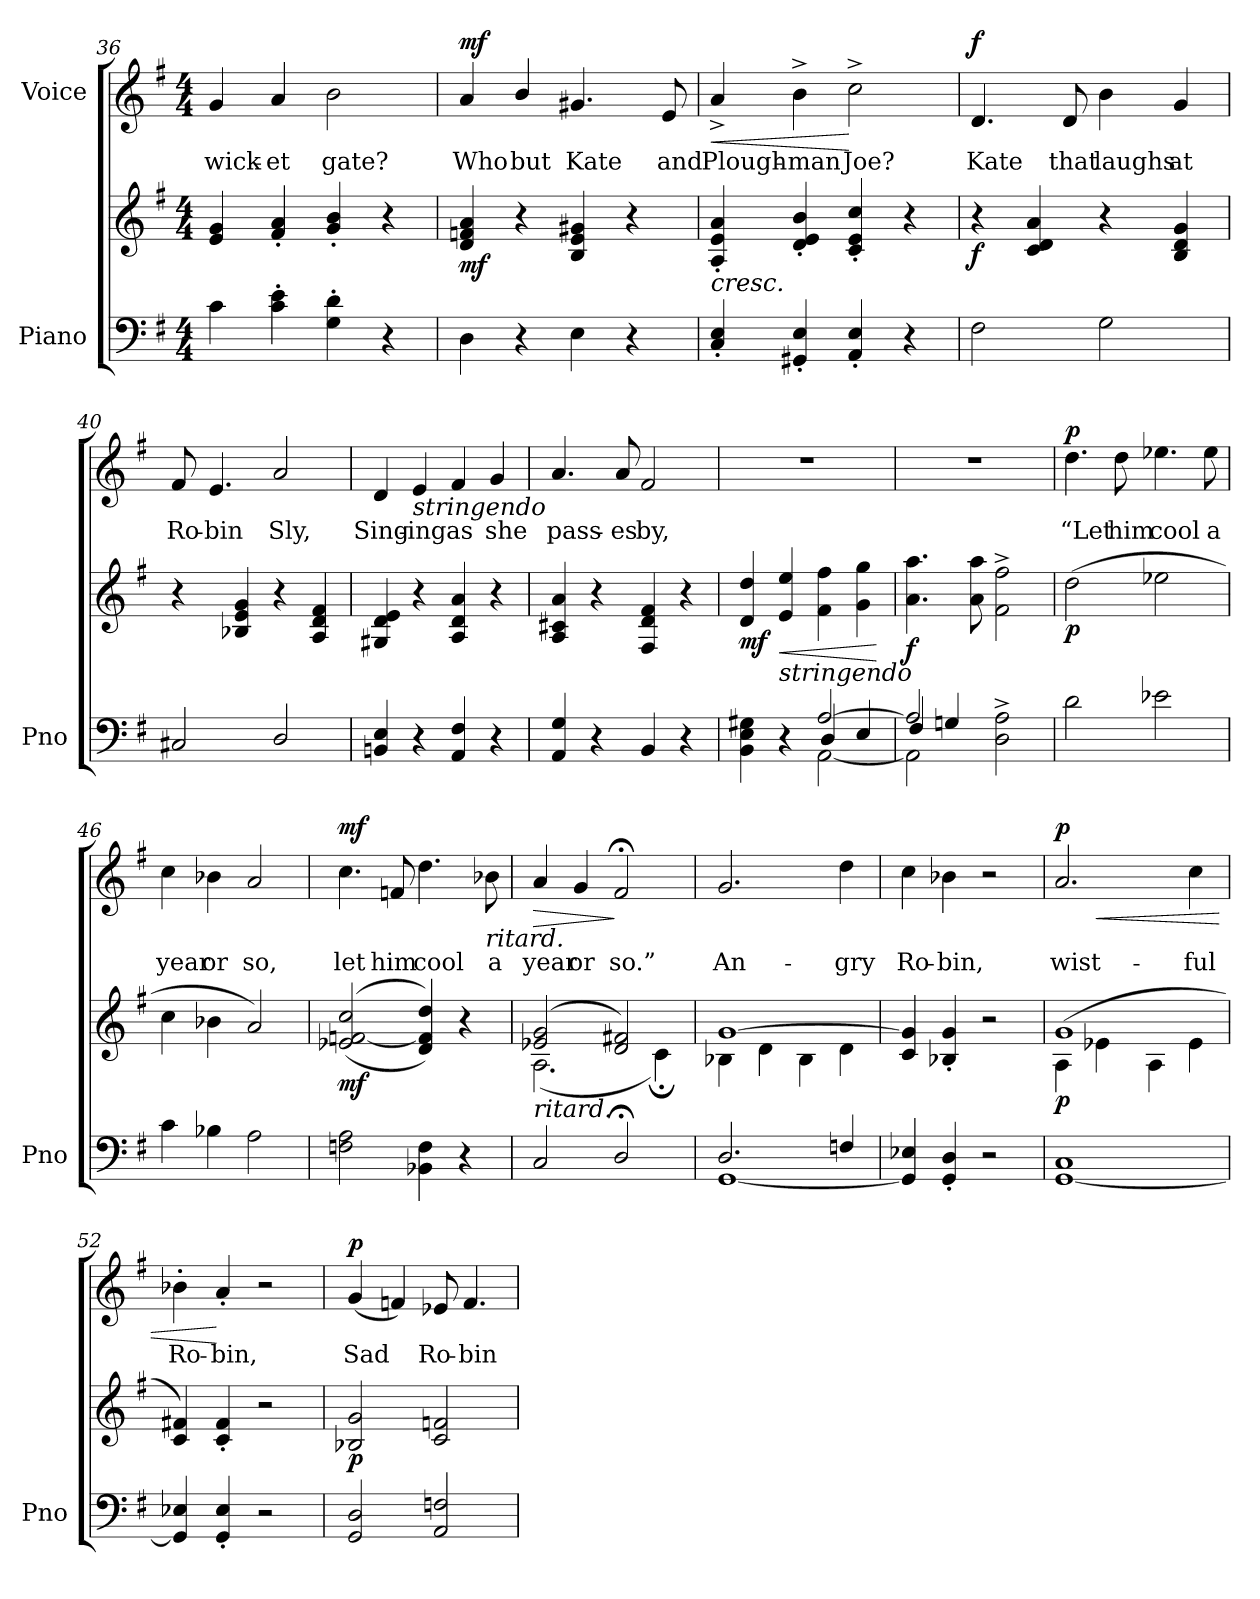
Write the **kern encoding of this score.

**kern	**kern	**dynam	**kern	**text	**dynam
*part2	*part2	*part2	*part1	*part1	*part1
*staff3	*staff2	*staff2/3	*staff1	*staff1	*staff1
*I"Piano	*	*	*I"Voice	*	*
*I'Pno	*	*	*	*	*
*clefF4	*clefG2	*	*clefG2	*	*
*k[f#]	*k[f#]	*	*k[f#]	*	*
*M4/4	*M4/4	*	*M4/4	*	*
=36	=36	=36	=36	=36	=36
!	!	!	!	!LO:LY:b	!
4c\	4e/ 4g/	.	4g/	wick-	.
!	!	!	!	!LO:LY:b	!
4c\' 4e\'	4f#/' 4a/'	.	4a/	-et	.
!	!	!	!	!LO:LY:b	!
4G\' 4d\'	4g/' 4b/'	.	2b\	gate?	.
4r	4r	.	.	.	.
!!LO:LB:g=z
=37	=37	=37	=37	=37	=37
!	!	!LO:DY:b	!	!LO:LY:b	!LO:DY:a
4D\	4d/ 4fn/ 4a/	mf	4a/	Who	mf
!	!	!	!	!LO:LY:b	!
4r	4r	.	4b/	but	.
!	!	!	!	!LO:LY:b	!
4E\	4B/ 4e/ 4g#X/	.	4.g#X/	Kate	.
4r	4r	.	.	.	.
!	!	!	!	!LO:LY:b	!
.	.	.	8e/	and	.
=38	=38	=38	=38	=38	=38
!	!	!LO:HP:b	!	!LO:LY:b	!LO:HP:b
4C/' 4E/'	4A/' 4e/' 4a/'	<	4a^>/	Plough-	<
!	!	!	!	!LO:LY:b	!
4GG#X/' 4E/'	4d/' 4e/' 4b/'	.	4b^\	-man	.
!	!	!	!	!LO:LY:b	!
4AA/' 4E/'	4c/' 4e/' 4cc/'	.	2cc^\	Joe?	[
4r	4r	.	.	.	.
=39	=39	=39	=39	=39	=39
!	!	!LO:DY:b	!	!LO:LY:b	!LO:DY:a
2F#\	4r	f	4.d/	Kate	f
.	4c/ 4d/ 4a/	.	.	.	.
!	!	!	!	!LO:LY:b	!
.	.	.	8d/	that	.
!	!	!	!	!LO:LY:b	!
2G\	4r	.	4b\	laughs	.
!	!	!	!	!LO:LY:b	!
.	4B/ 4d/ 4g/	.	4g/	at	.
=40	=40	=40	=40	=40	=40
!	!	!	!	!LO:LY:b	!
2C#X/	4r	.	8f#/	Ro-	.
!	!	!	!	!LO:LY:b	!
.	.	.	4.e/	-bin	.
.	4B-X/ 4e/ 4g/	.	.	.	.
!	!	!	!	!LO:LY:b	!
2D/	4r	.	2a/	Sly,	.
.	4A/ 4d/ 4f#/	.	.	.	.
!!LO:LB:g=z
=41	=41	=41	=41	=41	=41
!	!	!	!	!LO:LY:b	!
4BBn/ 4E/	4G#X/ 4d/ 4e/	.	4d/	Sing-	.
!	!	!	!LO:TX:b:i:t=stringendo	!	!
!	!	!	!	!LO:LY:b	!
4r	4r	.	4e/	-ing	.
!	!	!	!	!LO:LY:b	!
4AA/ 4F#/	4A/ 4d/ 4a/	.	4f#/	as	.
!	!	!	!	!LO:LY:b	!
4r	4r	.	4g/	she	.
=42	=42	=42	=42	=42	=42
!	!	!	!	!LO:LY:b	!
4AA/ 4G/	4A/ 4c#X/ 4a/	.	4.a/	pass-	.
4r	4r	.	.	.	.
!	!	!	!	!LO:LY:b	!
.	.	.	8a/	-es	.
!	!	!	!	!LO:LY:b	!
4BB/	4F#/ 4d/ 4f#/	.	2f#/	by,	.
4r	4r	.	.	.	.
=43	=43	=43	=43	=43	=43
*^	*	*	*	*	*
*	*^	*	*	*	*	*
!	!	!	!	!LO:DY:b	!	!	!
4BB\ 4E\ 4G#X\	2ryy	2ryy	4d/ 4dd/	mf	1r	.	.
!	!	!	!LO:TX:b:i:t=stringendo	!	!	!	!
!	!	!	!	!LO:HP:b	!	!	!
4r	.	.	4e/ 4ee/	<	.	.	.
[2A/	[<2AA\	4D/	4f#\ 4ff#\	.	.	.	.
.	.	4E/	4g\ 4gg\	.	.	.	.
*v	*v	*v	*	*	*	*	*
.	.	[	.	.	.
=44	=44	=44	=44	=44	=44
*^	*	*	*	*	*
*	*^	*	*	*	*	*
!	!	!	!	!LO:DY:b	!	!	!
2A/]	2AA\]	4F#/	4.a\ 4.aa\	f	1r	.	.
.	.	4Gn/	.	.	.	.	.
.	.	.	8a\ 8aa\	.	.	.	.
2D\^ 2A\^	2ryy	2ryy	2f#\^ 2ff#\^	.	.	.	.
!!LO:PB:g=z
=45	=45	=45	=45	=45	=45	=45	=45
!	!	!	!	!LO:DY:b	!	!LO:LY:b	!LO:DY:a
*v	*v	*v	*	*	*	*	*
2d\	(2dd\	p	4.dd\	“Let	p
!	!	!	!	!LO:LY:b	!
.	.	.	8dd\	him	.
!	!	!	!	!LO:LY:b	!
2e-X\	2ee-X\	.	4.ee-X\	cool	.
!	!	!	!	!LO:LY:b	!
.	.	.	8ee-\	a	.
=46	=46	=46	=46	=46	=46
!	!	!	!	!LO:LY:b	!
4c\	4cc\	.	4cc\	year	.
!	!	!	!	!LO:LY:b	!
4B-X\	4b-X\	.	4b-X\	or	.
!	!	!	!	!LO:LY:b	!
2A\	2a/)	.	2a/	so,	.
=47	=47	=47	=47	=47	=47
!	!	!LO:DY:b	!	!LO:LY:b	!LO:DY:a
2Fn\ 2A\	((<2e-X/ [2fn/ 2cc/	mf	4.cc\	let	mf
!	!	!	!	!LO:LY:b	!
.	.	.	8fn/	him	.
!	!	!	!	!LO:LY:b	!
4BB-X\ 4F\	4d/ 4f/] 4dd/))	.	4.dd\	cool	.
4r	4r	.	.	.	.
!	!	!	!LO:TX:b:i:t=ritard.	!	!
!	!	!	!	!LO:LY:b	!
.	.	.	8b-X\	a	.
=48	=48	=48	=48	=48	=48
*	*^	*	*	*	*
!	!LO:TX:b:i:t=ritard.	!	!	!	!	!
!	!	!	!	!	!LO:LY:b	!LO:HP:b
2C/	(2e-X/ 2g/	(2.A\	.	4a/	year	>
!	!	!	!	!	!LO:LY:b	!
.	.	.	.	4g/	or	.
!	!	!	!	!	!LO:LY:b	!
2D;/	2d/ 2f#X/)	.	.	2f#;</	so.”	]
.	.	4c;<\)	[	.	.	.
!!LO:LB:g=z
=49	=49	=49	=49	=49	=49	=49
*^	*	*	*	*	*	*
!	!	!	!	!LO:DY:b	!	!LO:LY:b	!
!	!	!	!	!LO:DY:n=1:b	!	!	!LO:DY:a
!	!	!	!	!	!	!	!LO:DY:n=1:a
2.D/	[1GG	[1g	4B-X\	f other-dynamics	2.g/	An-	f other-dynamics
.	.	.	4d\	.	.	.	.
.	.	.	4B-\	.	.	.	.
!	!	!	!	!	!	!LO:LY:b	!
4Fn/	.	.	4d\	.	4dd\	-gry	.
*v	*v	*	*	*	*	*	*
=50	=50	=50	=50	=50	=50	=50
!	!	!	!	!	!LO:LY:b	!
*	*v	*v	*	*	*	*
4GG/] 4E-X/	4c/ 4g/]	.	4cc\	Ro-	.
!	!	!	!	!LO:LY:b	!
4GG/' 4D/'	4B-X/' 4g/'	.	4b-X\	-bin,	.
2r	2r	.	2r	.	.
=51	=51	=51	=51	=51	=51
*	*^	*	*	*	*
!	!	!	!LO:DY:b	!	!LO:LY:b	!LO:DY:a
*	*	*	*	*^	*	*
[1GG 1C	(1g	4A\	p	2.a/	4ryy	wist-	p
!	!	!	!	!	!	!	!LO:HP:b
.	.	4e-X\	.	.	8ryy	.	<
.	.	.	.	.	8ryy	.	.
.	.	4A\	.	.	2ryy	.	.
!	!	!	!	!	!	!LO:LY:b	!
.	.	4e-\	.	4cc\	.	-ful	.
*	*	*	*	*v	*v	*	*
=52	=52	=52	=52	=52	=52	=52
!	!	!	!	!	!LO:LY:b	!
*	*v	*v	*	*	*	*
4GG/] 4E-X/	4c/ 4f#X/)	.	4b-X'\	Ro-	.
!	!	!	!	!LO:LY:b	!
4GG/' 4E-/'	4c/' 4f#/'	.	4a'</	-bin,	[
2r	2r	.	2r	.	.
!!LO:LB:g=z
=53	=53	=53	=53	=53	=53
!	!	!LO:DY:b	!	!LO:LY:b	!LO:DY:a
2GG/ 2D/	2B-X/ 2g/	p	(4g/	Sad	p
.	.	.	4fn/)	.	.
!	!	!	!	!LO:LY:b	!
2AA/ 2Fn/	2c/ 2fn/	.	8e-X/	Ro-	.
!	!	!	!	!LO:LY:b	!
.	.	.	4.f/	-bin	.
=	=	=	=	=	=
*-	*-	*-	*-	*-	*-
